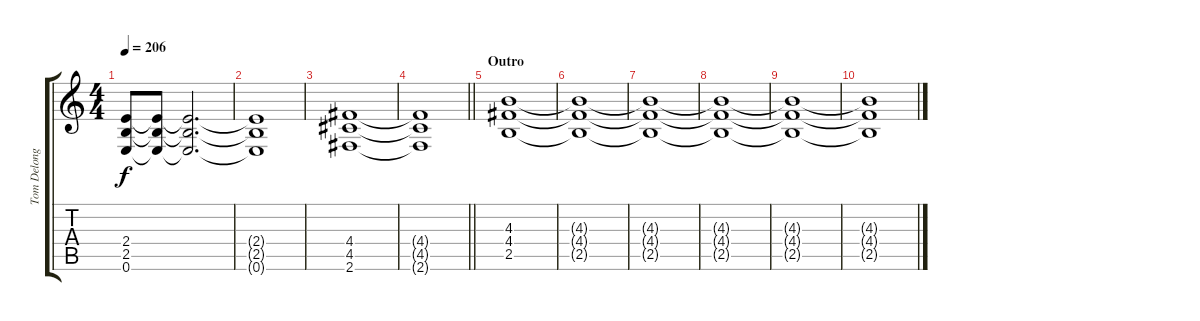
\track ("Tom Delonge - Guitar" "Tom Delong") {instrument distortionguitar}
\staff {score tabs}
\tuning (E4 B3 G3 D3 A2 E2) {hide}
\ts (4 4)
\tempo 206
\clef g2
\ks c
(2.4 2.5 0.6).8{dy f volume 11 balance 8} (2.4{t} 2.5{t} 0.6{t}).8{volume 6} (2.4{t} 2.5{t} 0.6{t}).2{d} |
(2.4{t} 2.5{t} 0.6{t}).1 |
(4.4 4.5 2.6).1 |
\barLineRight lightlight
(4.4{t} 4.5{t} 2.6{t}).1 |
\section ("" "Outro")
(4.3 4.4 2.5).1{volume 11} |
(4.3{t} 4.4{t} 2.5{t}).1 |
(4.3{t} 4.4{t} 2.5{t}).1{volume 1} |
(4.3{t} 4.4{t} 2.5{t}).1 |
(4.3{t} 4.4{t} 2.5{t}).1 |
(4.3{t} 4.4{t} 2.5{t}).1
